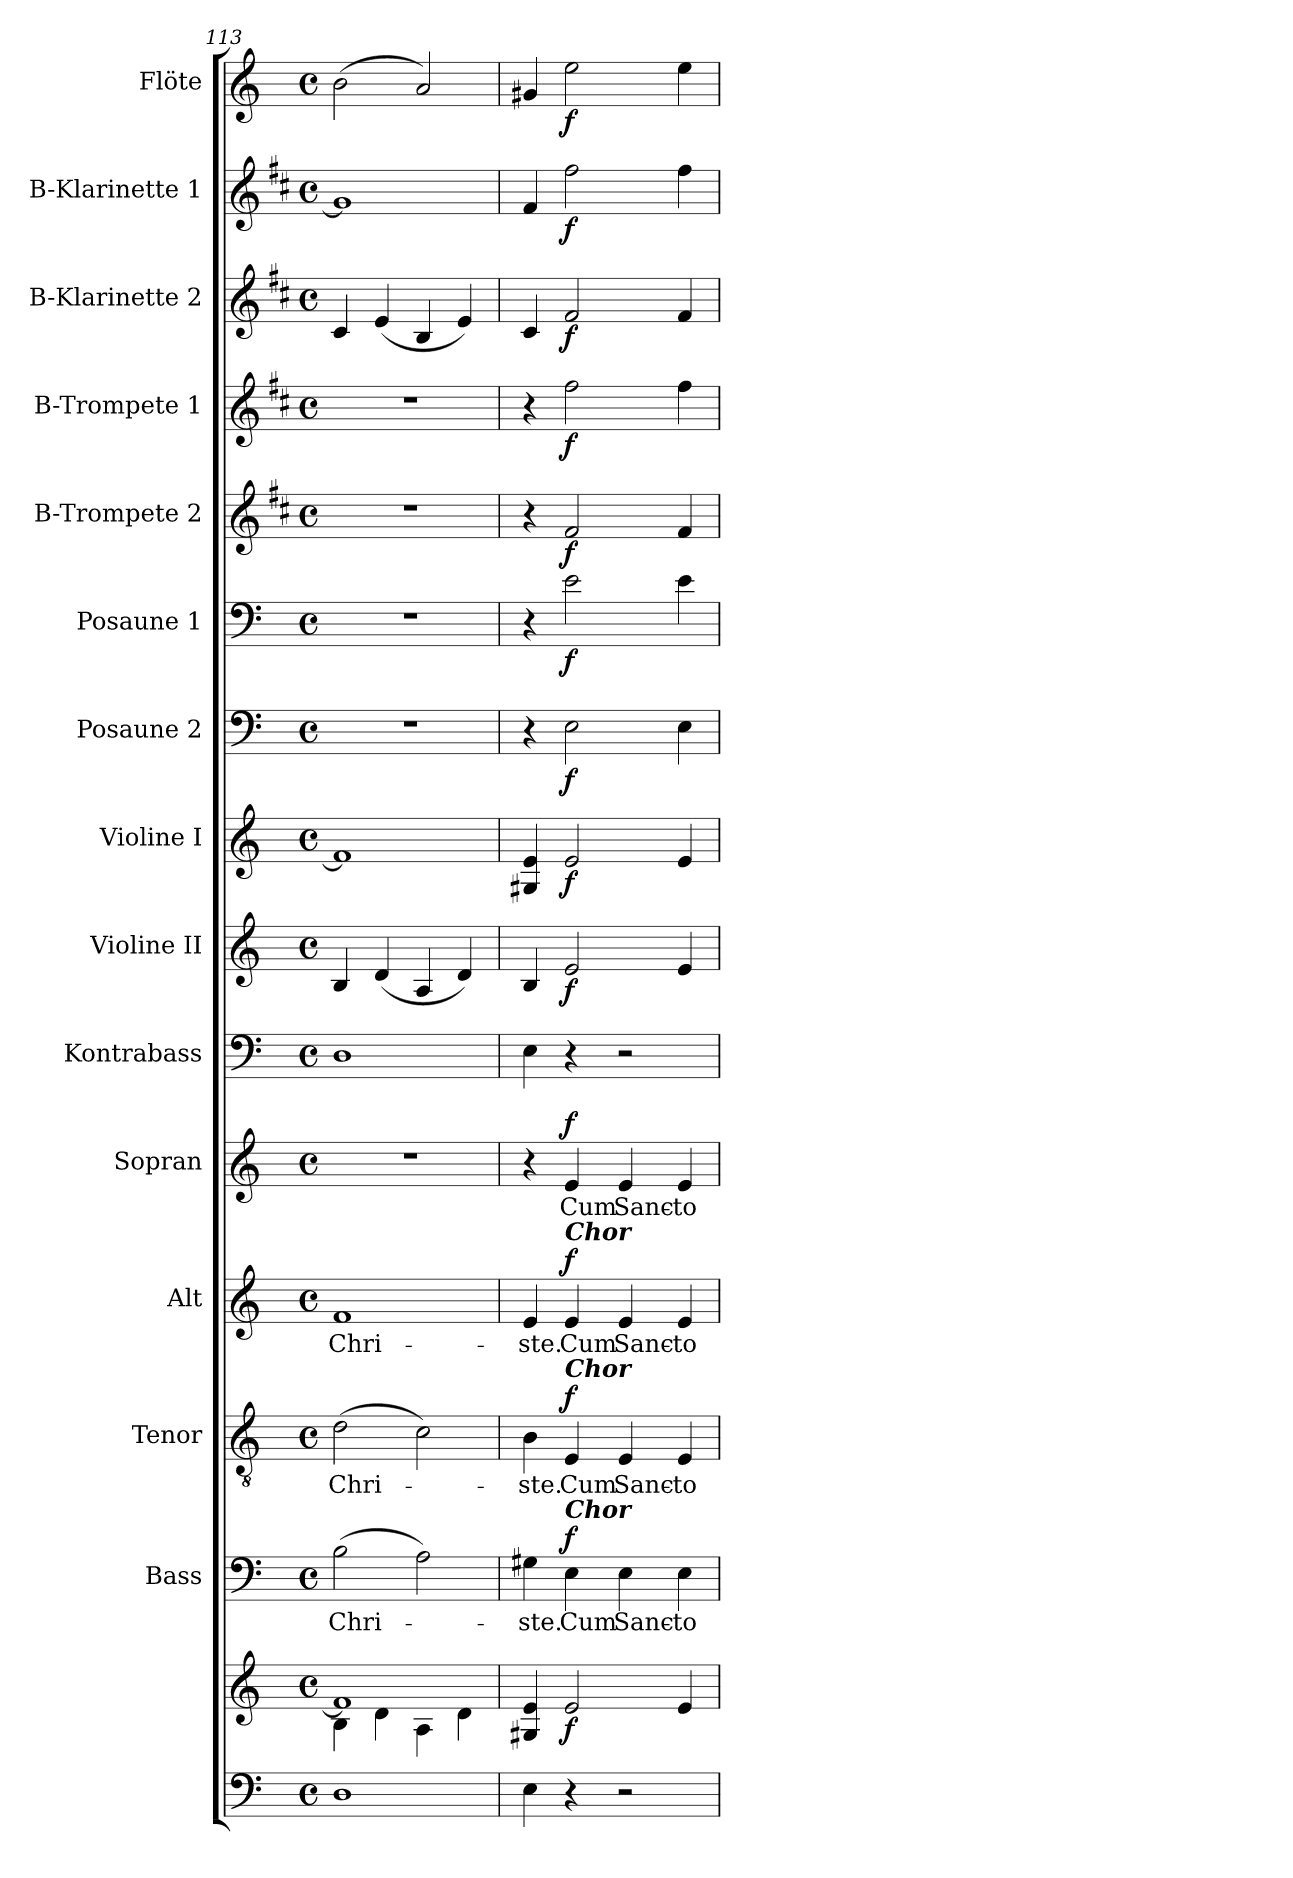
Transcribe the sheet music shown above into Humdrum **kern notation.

**kern	**kern	**dynam	**kern	**text	**dynam	**kern	**text	**dynam	**kern	**text	**dynam	**kern	**text	**dynam	**kern	**kern	**dynam	**kern	**dynam	**kern	**dynam	**kern	**dynam	**kern	**dynam	**kern	**dynam	**kern	**dynam	**kern	**dynam	**kern	**dynam
*part15	*part15	*part15	*part14	*part14	*part14	*part13	*part13	*part13	*part12	*part12	*part12	*part11	*part11	*part11	*part10	*part9	*part9	*part8	*part8	*part7	*part7	*part6	*part6	*part5	*part5	*part4	*part4	*part3	*part3	*part2	*part2	*part1	*part1
*staff16	*staff15	*staff15/16	*staff14	*staff14	*staff14	*staff13	*staff13	*staff13	*staff12	*staff12	*staff12	*staff11	*staff11	*staff11	*staff10	*staff9	*staff9	*staff8	*staff8	*staff7	*staff7	*staff6	*staff6	*staff5	*staff5	*staff4	*staff4	*staff3	*staff3	*staff2	*staff2	*staff1	*staff1
*	*	*	*I"Bass	*	*	*I"Tenor	*	*	*I"Alt	*	*	*I"Sopran	*	*	*I"Kontrabass	*I"Violine II	*	*I"Violine I	*	*I"Posaune 2	*	*I"Posaune 1	*	*I"B-Trompete 2	*	*I"B-Trompete 1	*	*I"B-Klarinette 2	*	*I"B-Klarinette 1	*	*I"Flöte	*
*	*	*	*I'B.	*	*	*I'T.	*	*	*I'A.	*	*	*I'S.	*	*	*I'Kb.	*I'Vl. II	*	*I'Vl. I	*	*I'Pos. 2	*	*I'Pos. 1	*	*I'B Trp. 2	*	*I'B Trp. 1	*	*I'B Kl. 2	*	*I'B Kl. 1	*	*I'Fl.	*
*clefF4	*clefG2	*	*clefF4	*	*	*clefGv2	*	*	*clefG2	*	*	*clefG2	*	*	*clefF4	*clefG2	*	*clefG2	*	*clefF4	*	*clefF4	*	*clefG2	*	*clefG2	*	*clefG2	*	*clefG2	*	*clefG2	*
*	*	*	*	*	*	*	*	*	*	*	*	*	*	*	*ITrd7c12	*	*	*	*	*	*	*	*	*ITrd1c2	*	*ITrd1c2	*	*ITrd1c2	*	*ITrd1c2	*	*	*
*k[]	*k[]	*	*k[]	*	*	*k[]	*	*	*k[]	*	*	*k[]	*	*	*k[]	*k[]	*	*k[]	*	*k[]	*	*k[]	*	*k[]	*	*k[]	*	*k[]	*	*k[]	*	*k[]	*
*C:	*C:	*	*C:	*	*	*C:	*	*	*C:	*	*	*C:	*	*	*C:	*C:	*	*C:	*	*C:	*	*C:	*	*C:	*	*C:	*	*C:	*	*C:	*	*C:	*
*M4/4	*M4/4	*	*M4/4	*	*	*M4/4	*	*	*M4/4	*	*	*M4/4	*	*	*M4/4	*M4/4	*	*M4/4	*	*M4/4	*	*M4/4	*	*M4/4	*	*M4/4	*	*M4/4	*	*M4/4	*	*M4/4	*
*met(c)	*met(c)	*	*met(c)	*	*	*met(c)	*	*	*met(c)	*	*	*met(c)	*	*	*met(c)	*met(c)	*	*met(c)	*	*met(c)	*	*met(c)	*	*met(c)	*	*met(c)	*	*met(c)	*	*met(c)	*	*met(c)	*
=113	=113	=113	=113	=113	=113	=113	=113	=113	=113	=113	=113	=113	=113	=113	=113	=113	=113	=113	=113	=113	=113	=113	=113	=113	=113	=113	=113	=113	=113	=113	=113	=113	=113
*	*^	*	*	*	*	*	*	*	*	*	*	*	*	*	*	*	*	*	*	*	*	*	*	*	*	*	*	*	*	*	*	*	*
!	!	!	!	!	!LO:LY:b	!	!	!LO:LY:b	!	!	!LO:LY:b	!	!	!	!	!	!	!	!	!	!	!	!	!	!	!	!	!	!	!	!	!	!	!
1D	1f]	4B\	.	(>2B\	Chri-	.	(>2d\	Chri-	.	1f	Chri-	.	1r	.	.	1DD	4B/	.	1f]	.	1r	.	1r	.	1r	.	1r	.	4B/	.	1f]	.	(>2b\	.
.	.	4d\	.	.	.	.	.	.	.	.	.	.	.	.	.	.	(<4d/	.	.	.	.	.	.	.	.	.	.	.	(<4d/	.	.	.	.	.
.	.	4A\	.	2A\)	.	.	2c\)	.	.	.	.	.	.	.	.	.	4A/	.	.	.	.	.	.	.	.	.	.	.	4A/	.	.	.	2a/)	.
.	.	4d\	.	.	.	.	.	.	.	.	.	.	.	.	.	.	4d/)	.	.	.	.	.	.	.	.	.	.	.	4d/)	.	.	.	.	.
=114	=114	=114	=114	=114	=114	=114	=114	=114	=114	=114	=114	=114	=114	=114	=114	=114	=114	=114	=114	=114	=114	=114	=114	=114	=114	=114	=114	=114	=114	=114	=114	=114	=114	=114
!	!	!	!	!	!LO:LY:b	!	!	!LO:LY:b	!	!	!LO:LY:b	!	!	!	!	!	!	!	!	!	!	!	!	!	!	!	!	!	!	!	!	!	!	!
*	*v	*v	*	*	*	*	*	*	*	*	*	*	*	*	*	*	*	*	*	*	*	*	*	*	*	*	*	*	*	*	*	*	*	*
4E\	4G#X/ 4e/	.	4G#X\	-ste.	.	4B\	-ste.	.	4e/	-ste.	.	4r	.	.	4EE\	4B/	.	4G#X/ 4e/	.	4r	.	4r	.	4r	.	4r	.	4B/	.	4e/	.	4g#X/	.
!	!	!	!	!	!	!	!	!	!LO:TX:a:Bi:t=Chor	!	!	!	!	!	!	!	!	!	!	!	!	!	!	!	!	!	!	!	!	!	!	!	!
!	!	!	!	!	!	!LO:TX:a:Bi:t=Chor	!	!	!	!	!	!	!	!	!	!	!	!	!	!	!	!	!	!	!	!	!	!	!	!	!	!	!
!	!	!	!LO:TX:a:Bi:t=Chor	!	!	!	!	!	!	!	!	!	!	!	!	!	!	!	!	!	!	!	!	!	!	!	!	!	!	!	!	!	!
!	!	!LO:DY:b	!	!LO:LY:b	!LO:DY:a	!	!LO:LY:b	!LO:DY:a	!	!LO:LY:b	!LO:DY:a	!	!LO:LY:b	!LO:DY:a	!	!	!LO:DY:b	!	!LO:DY:b	!	!LO:DY:b	!	!LO:DY:b	!	!LO:DY:b	!	!LO:DY:b	!	!LO:DY:b	!	!LO:DY:b	!	!LO:DY:b
4r	2e/	f	4E\	Cum	f	4E/	Cum	f	4e/	Cum	f	4e/	Cum	f	4r	2e/	f	2e/	f	2E\	f	2e\	f	2e/	f	2ee\	f	2e/	f	2ee\	f	2ee\	f
!	!	!	!	!LO:LY:b	!	!	!LO:LY:b	!	!	!LO:LY:b	!	!	!LO:LY:b	!	!	!	!	!	!	!	!	!	!	!	!	!	!	!	!	!	!	!	!
2r	.	.	4E\	Sanc-	.	4E/	Sanc-	.	4e/	Sanc-	.	4e/	Sanc-	.	2r	.	.	.	.	.	.	.	.	.	.	.	.	.	.	.	.	.	.
!	!	!	!	!LO:LY:b	!	!	!LO:LY:b	!	!	!LO:LY:b	!	!	!LO:LY:b	!	!	!	!	!	!	!	!	!	!	!	!	!	!	!	!	!	!	!	!
.	4e/	.	4E\	-to	.	4E/	-to	.	4e/	-to	.	4e/	-to	.	.	4e/	.	4e/	.	4E\	.	4e\	.	4e/	.	4ee\	.	4e/	.	4ee\	.	4ee\	.
=	=	=	=	=	=	=	=	=	=	=	=	=	=	=	=	=	=	=	=	=	=	=	=	=	=	=	=	=	=	=	=	=	=
*-	*-	*-	*-	*-	*-	*-	*-	*-	*-	*-	*-	*-	*-	*-	*-	*-	*-	*-	*-	*-	*-	*-	*-	*-	*-	*-	*-	*-	*-	*-	*-	*-	*-
